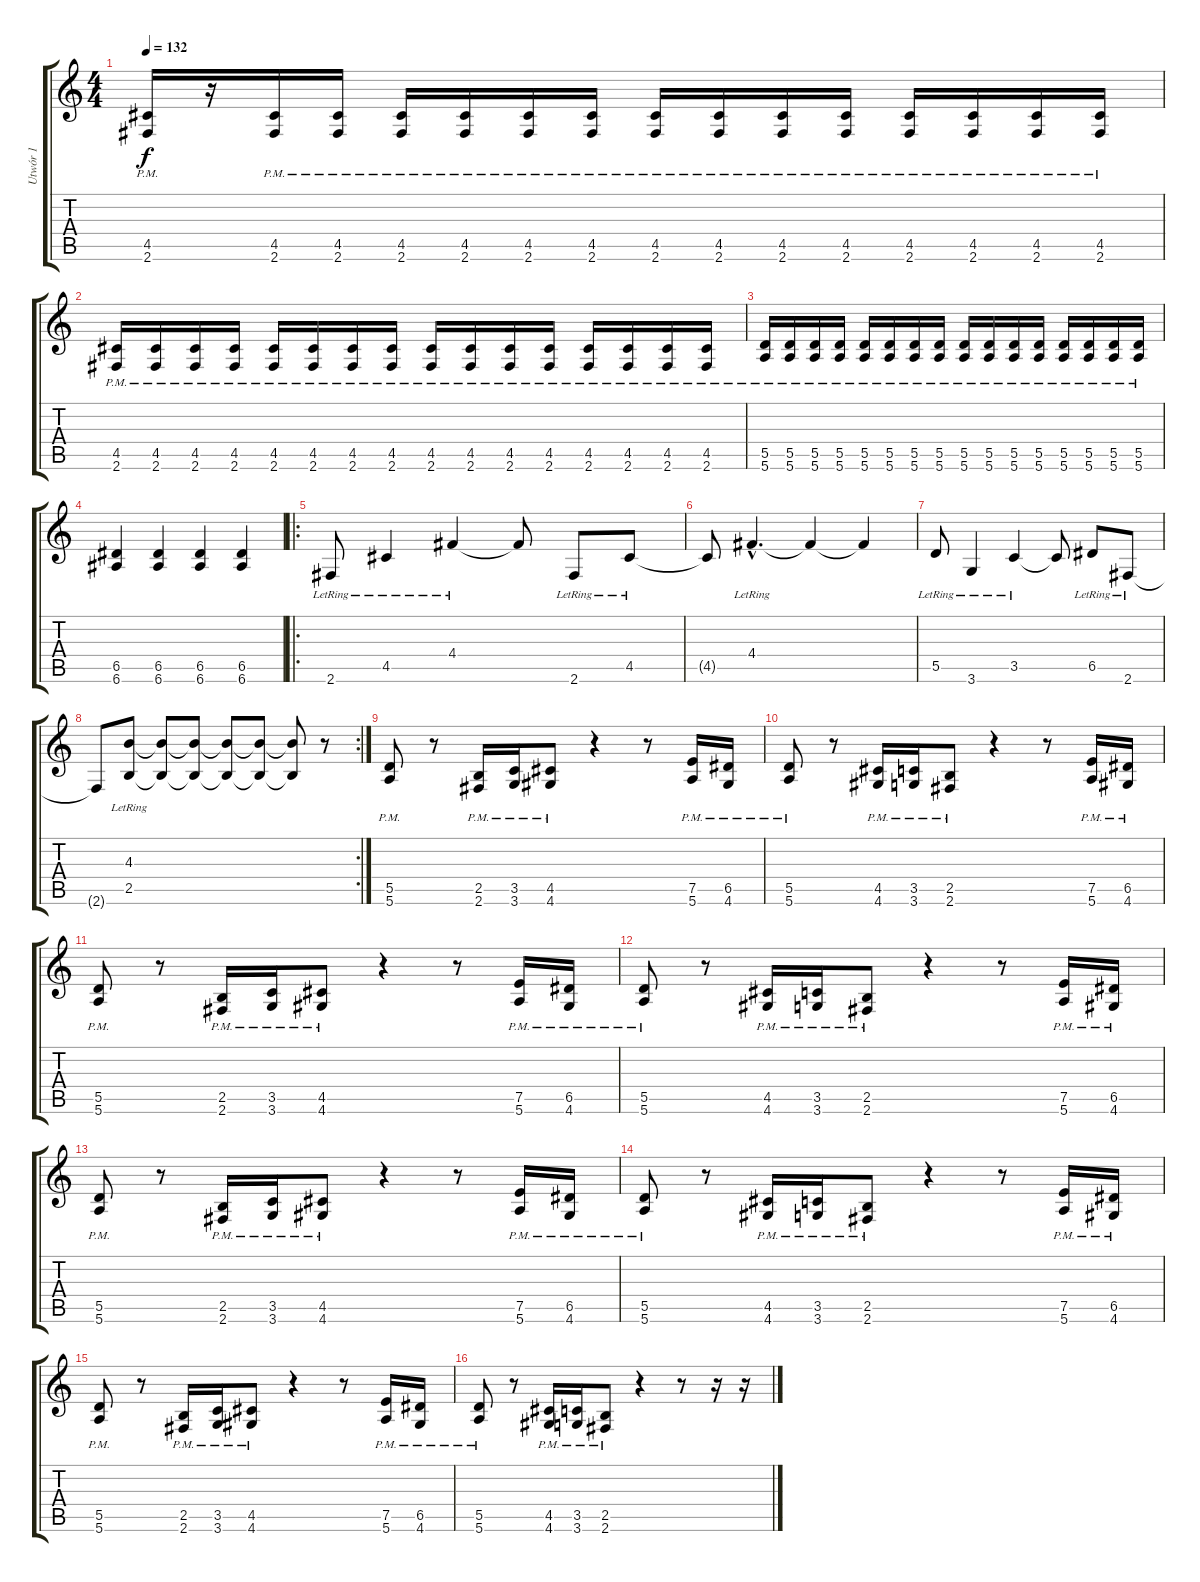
\track ("Utwór 1" "Utwór 1") {instrument distortionguitar}
\staff {score tabs}
\tuning (E4 B3 G3 D3 A2 E2) {hide}
\ts (4 4)
\tempo 132
\clef g2
\ks c
(4.5{pm} 2.6{pm}).16{dy f} r.16 (4.5{pm} 2.6{pm}).16 (4.5{pm} 2.6{pm}).16 (4.5{pm} 2.6{pm}).16 (4.5{pm} 2.6{pm}).16 (4.5{pm} 2.6{pm}).16 (4.5{pm} 2.6{pm}).16 (4.5{pm} 2.6{pm}).16 (4.5{pm} 2.6{pm}).16 (4.5{pm} 2.6{pm}).16 (4.5{pm} 2.6{pm}).16 (4.5{pm} 2.6{pm}).16 (4.5{pm} 2.6{pm}).16 (4.5{pm} 2.6{pm}).16 (4.5{pm} 2.6{pm}).16 |
(4.5{pm} 2.6{pm}).16 (4.5{pm} 2.6{pm}).16 (4.5{pm} 2.6{pm}).16 (4.5{pm} 2.6{pm}).16 (4.5{pm} 2.6{pm}).16 (4.5{pm} 2.6{pm}).16 (4.5{pm} 2.6{pm}).16 (4.5{pm} 2.6{pm}).16 (4.5{pm} 2.6{pm}).16 (4.5{pm} 2.6{pm}).16 (4.5{pm} 2.6{pm}).16 (4.5{pm} 2.6{pm}).16 (4.5{pm} 2.6{pm}).16 (4.5{pm} 2.6{pm}).16 (4.5{pm} 2.6{pm}).16 (4.5{pm} 2.6{pm}).16 |
(5.5{pm} 5.6{pm}).16 (5.5{pm} 5.6{pm}).16 (5.5{pm} 5.6{pm}).16 (5.5{pm} 5.6{pm}).16 (5.5{pm} 5.6{pm}).16 (5.5{pm} 5.6{pm}).16 (5.5{pm} 5.6{pm}).16 (5.5{pm} 5.6{pm}).16 (5.5{pm} 5.6{pm}).16 (5.5{pm} 5.6{pm}).16 (5.5{pm} 5.6{pm}).16 (5.5{pm} 5.6{pm}).16 (5.5{pm} 5.6{pm}).16 (5.5{pm} 5.6{pm}).16 (5.5{pm} 5.6{pm}).16 (5.5{pm} 5.6{pm}).16 |
(6.5 6.6).4 (6.5 6.6).4 (6.5 6.6).4 (6.5 6.6).4 |
\ro
2.6{lr}.8 4.5{lr}.4 4.4{lr}.4 4.4{t}.8 2.6{lr}.8 4.5{lr}.8 |
4.5{t}.8 4.4{hac lr}.4{d} 4.4{t}.4 4.4{t}.4 |
5.5{lr}.8 3.6{lr}.4 3.5{lr}.4 3.5{t}.8 6.5{lr}.8 2.6{lr}.8 |
\rc 2
2.6{t}.8 (4.3{lr} 2.5{lr}).8 (4.3{t} 2.5{t}).8 (4.3{t} 2.5{t}).8 (4.3{t} 2.5{t}).8 (4.3{t} 2.5{t}).8 (4.3{t} 2.5{t}).8 r.8 |
(5.5{pm} 5.6{pm}).8 r.8 (2.5{pm} 2.6{pm}).16 (3.5{pm} 3.6{pm}).16 (4.5{pm} 4.6{pm}).8 r.4 r.8 (7.5{pm} 5.6{pm}).16 (6.5{pm} 4.6{pm}).16 |
(5.5{pm} 5.6{pm}).8 r.8 (4.5{pm} 4.6{pm}).16 (3.5{pm} 3.6{pm}).16 (2.5{pm} 2.6{pm}).8 r.4 r.8 (7.5{pm} 5.6{pm}).16 (6.5{pm} 4.6{pm}).16 |
(5.5{pm} 5.6{pm}).8 r.8 (2.5{pm} 2.6{pm}).16 (3.5{pm} 3.6{pm}).16 (4.5{pm} 4.6{pm}).8 r.4 r.8 (7.5{pm} 5.6{pm}).16 (6.5{pm} 4.6{pm}).16 |
(5.5{pm} 5.6{pm}).8 r.8 (4.5{pm} 4.6{pm}).16 (3.5{pm} 3.6{pm}).16 (2.5{pm} 2.6{pm}).8 r.4 r.8 (7.5{pm} 5.6{pm}).16 (6.5{pm} 4.6{pm}).16 |
(5.5{pm} 5.6{pm}).8 r.8 (2.5{pm} 2.6{pm}).16 (3.5{pm} 3.6{pm}).16 (4.5{pm} 4.6{pm}).8 r.4 r.8 (7.5{pm} 5.6{pm}).16 (6.5{pm} 4.6{pm}).16 |
(5.5{pm} 5.6{pm}).8 r.8 (4.5{pm} 4.6{pm}).16 (3.5{pm} 3.6{pm}).16 (2.5{pm} 2.6{pm}).8 r.4 r.8 (7.5{pm} 5.6{pm}).16 (6.5{pm} 4.6{pm}).16 |
(5.5{pm} 5.6{pm}).8 r.8 (2.5{pm} 2.6{pm}).16 (3.5{pm} 3.6{pm}).16 (4.5{pm} 4.6{pm}).8 r.4 r.8 (7.5{pm} 5.6{pm}).16 (6.5{pm} 4.6{pm}).16 |
(5.5{pm} 5.6{pm}).8 r.8 (4.5{pm} 4.6{pm}).16 (3.5{pm} 3.6{pm}).16 (2.5{pm} 2.6{pm}).8 r.4 r.8 r.16 r.16
